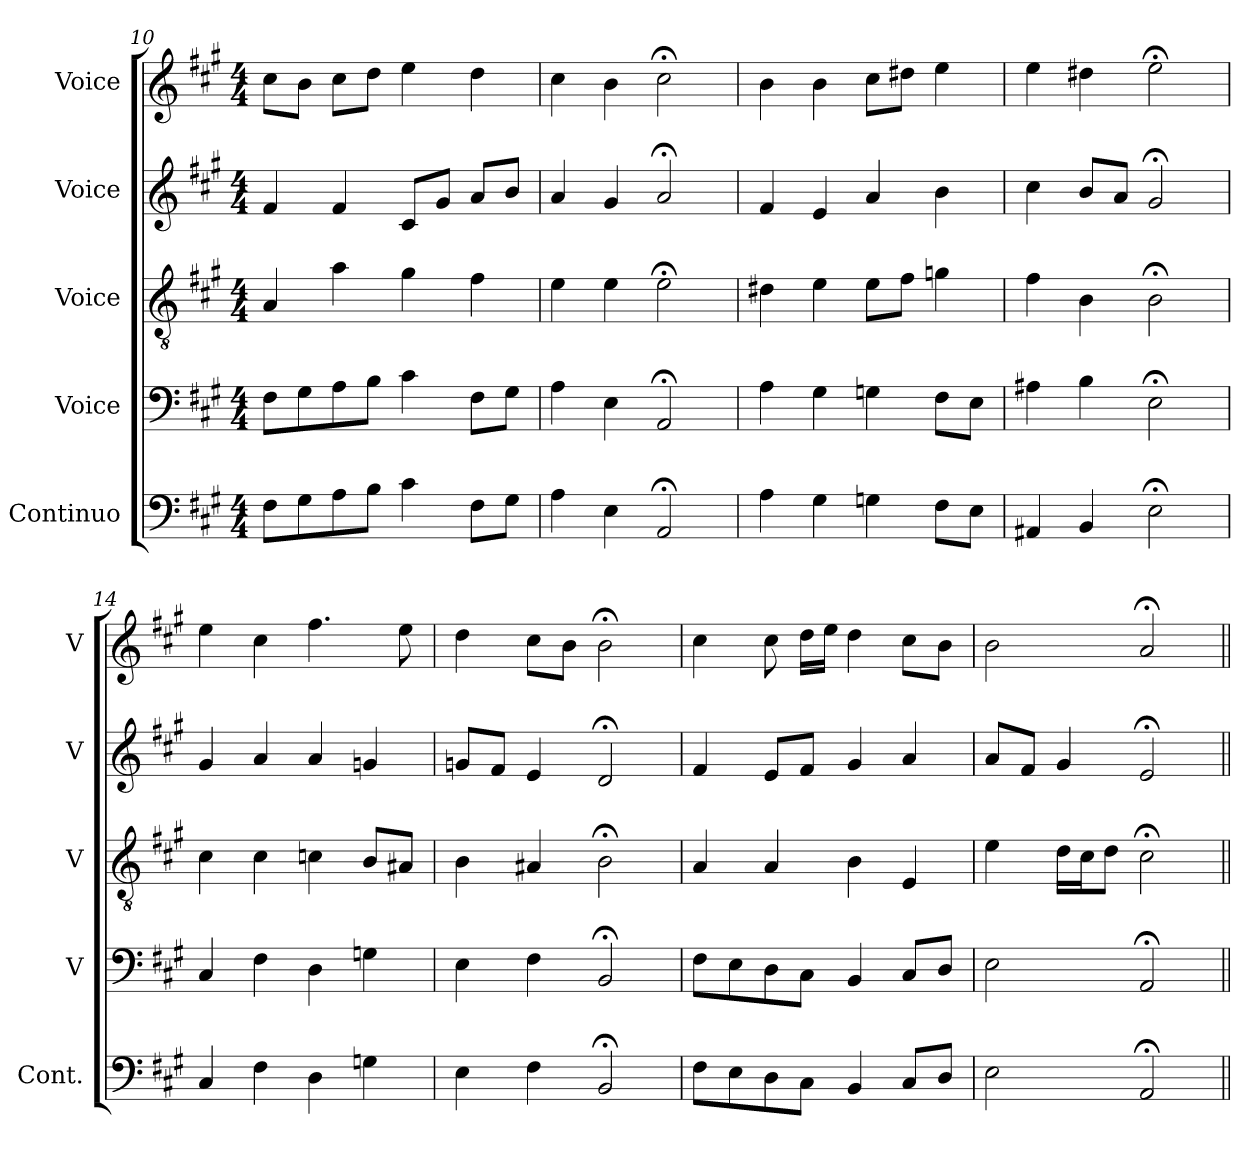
**kern	**kern	**kern	**kern	**kern
*part5	*part4	*part3	*part2	*part1
*staff5	*staff4	*staff3	*staff2	*staff1
*I"Continuo	*I"Voice	*I"Voice	*I"Voice	*I"Voice
*I'Cont.	*I'V	*I'V	*I'V	*I'V
*clefF4	*clefF4	*clefGv2	*clefG2	*clefG2
*k[f#c#g#]	*k[f#c#g#]	*k[f#c#g#]	*k[f#c#g#]	*k[f#c#g#]
*M4/4	*M4/4	*M4/4	*M4/4	*M4/4
=10	=10	=10	=10	=10
8F#L	8F#L	4A	4f#	8cc#L
8G#	8G#	.	.	8bJ
8A	8A	4a	4f#	8cc#L
8BJ	8BJ	.	.	8ddJ
4c#	4c#	4g#	8c#L	4ee
.	.	.	8g#J	.
8F#L	8F#L	4f#	8aL	4dd
8G#J	8G#J	.	8bJ	.
=11	=11	=11	=11	=11
4A	4A	4e	4a	4cc#
4E	4E	4e	4g#	4b
2AA;<	2AA;<	2e;<	2a;<	2cc#;<
=12	=12	=12	=12	=12
4A	4A	4d#X	4f#	4b
4G#	4G#	4e	4e	4b
4Gn	4Gn	8eL	4a	8cc#L
.	.	8f#J	.	8dd#XJ
8F#L	8F#L	4gn	4b	4ee
8EJ	8EJ	.	.	.
=13	=13	=13	=13	=13
4AA#X	4A#X	4f#	4cc#	4ee
4BB	4B	4B	8bL	4dd#X
.	.	.	8aJ	.
2E;<	2E;<	2B;<	2g#;<	2ee;<
=14	=14	=14	=14	=14
4C#	4C#	4c#	4g#	4ee
4F#	4F#	4c#	4a	4cc#
4D	4D	4cn	4a	4.ff#
4Gn	4Gn	8BL	4gn	.
.	.	8A#XJ	.	8ee
=15	=15	=15	=15	=15
4E	4E	4B	8gnL	4dd
.	.	.	8f#J	.
4F#	4F#	4A#X	4e	8cc#L
.	.	.	.	8bJ
2BB;<	2BB;<	2B;<	2d;<	2b;<
=16	=16	=16	=16	=16
8F#L	8F#L	4A	4f#	4cc#
8E	8E	.	.	.
8D	8D	4A	8eL	8cc#
8C#J	8C#J	.	8f#J	16ddLL
.	.	.	.	16eeJJ
4BB	4BB	4B	4g#	4dd
8C#L	8C#L	4E	4a	8cc#L
8DJ	8DJ	.	.	8bJ
=17	=17	=17	=17	=17
2E	2E	4e	8aL	2b
.	.	.	8f#J	.
.	.	16dLL	4g#	.
.	.	16c#J	.	.
.	.	8dJ	.	.
2AA;<	2AA;<	2c#;<	2e;<	2a;<
=||	=||	=||	=||	=||
*-	*-	*-	*-	*-
